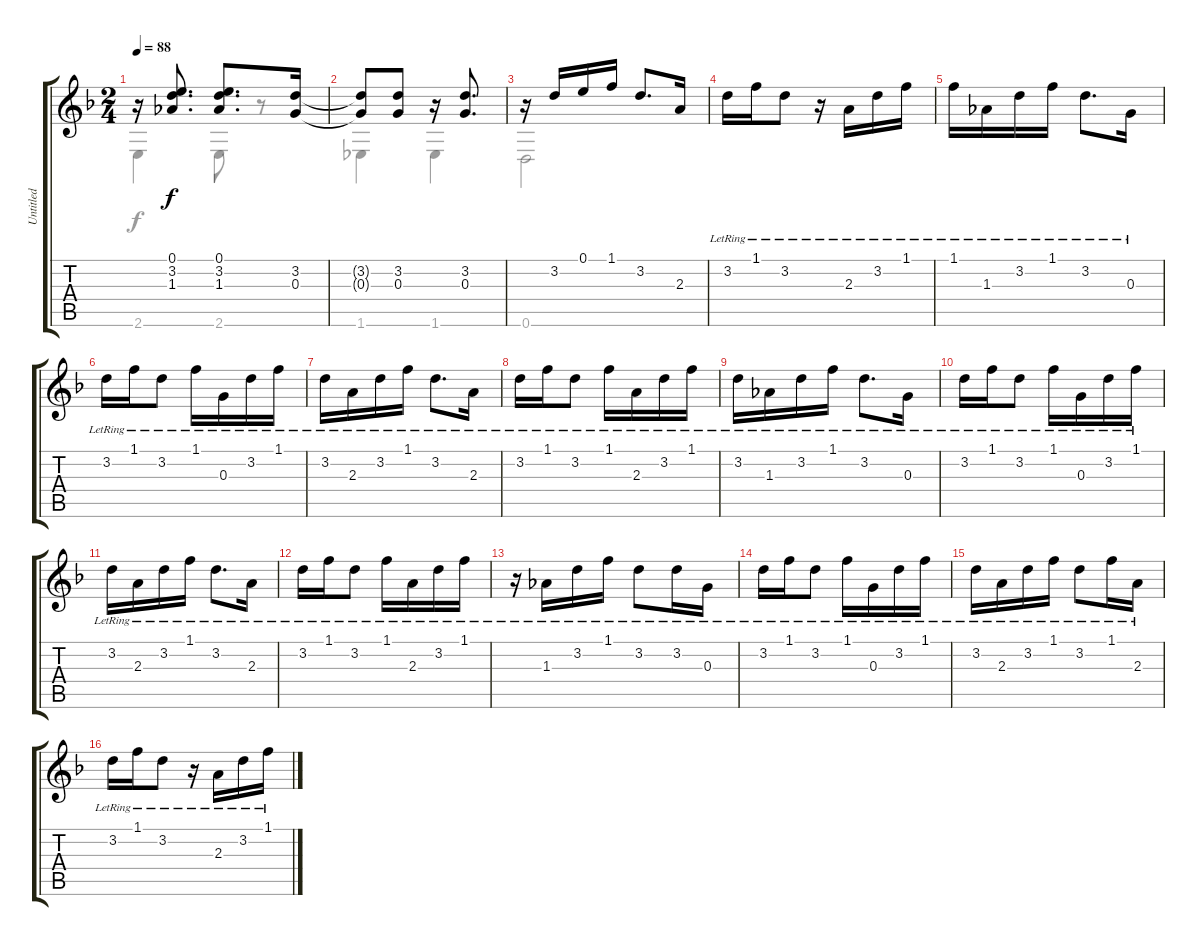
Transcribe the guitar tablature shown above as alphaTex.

\track ("Untitled" "Untitled") {instrument acousticguitarnylon}
\staff {score tabs}
\tuning (E4 B3 G3 D3 A2 D2) {hide}
\voice
\ts (2 4)
\tempo 88
\clef g2
\ks f
r.16{dy f} (0.1 3.2 1.3).8{d} (0.1 3.2 1.3).8{d} (3.2 0.3).16 |
(3.2{t} 0.3{t}).8 (3.2 0.3).8 r.16 (3.2 0.3).8{d} |
r.16 3.2.16 0.1.16 1.1.16 3.2.8{d} 2.3.16 |
3.2{lr}.16 1.1{lr}.16 3.2{lr}.8 r.16 2.3{lr}.16 3.2{lr}.16 1.1{lr}.16 |
1.1{lr}.16 1.3{lr}.16 3.2{lr}.16 1.1{lr}.16 3.2{lr}.8{d} 0.3{lr}.16 |
3.2{lr}.16 1.1{lr}.16 3.2{lr}.8 1.1{lr}.16 0.3{lr}.16 3.2{lr}.16 1.1{lr}.16 |
3.2{lr}.16 2.3{lr}.16 3.2{lr}.16 1.1{lr}.16 3.2{lr}.8{d} 2.3{lr}.16 |
3.2{lr}.16 1.1{lr}.16 3.2{lr}.8 1.1{lr}.16 2.3{lr}.16 3.2{lr}.16 1.1{lr}.16 |
3.2{lr}.16 1.3{lr}.16 3.2{lr}.16 1.1{lr}.16 3.2{lr}.8{d} 0.3{lr}.16 |
3.2{lr}.16 1.1{lr}.16 3.2{lr}.8 1.1{lr}.16 0.3{lr}.16 3.2{lr}.16 1.1{lr}.16 |
3.2{lr}.16 2.3{lr}.16 3.2{lr}.16 1.1{lr}.16 3.2{lr}.8{d} 2.3{lr}.16 |
3.2{lr}.16 1.1{lr}.16 3.2{lr}.8 1.1{lr}.16 2.3{lr}.16 3.2{lr}.16 1.1{lr}.16 |
r.16 1.3{lr}.16 3.2{lr}.16 1.1{lr}.16 3.2{lr}.8 3.2{lr}.16 0.3{lr}.16 |
3.2{lr}.16 1.1{lr}.16 3.2{lr}.8 1.1{lr}.16 0.3{lr}.16 3.2{lr}.16 1.1{lr}.16 |
3.2{lr}.16 2.3{lr}.16 3.2{lr}.16 1.1{lr}.16 3.2{lr}.8 1.1{lr}.16 2.3{lr}.16 |
3.2{lr}.16 1.1{lr}.16 3.2{lr}.8 r.16 2.3{lr}.16 3.2{lr}.16 1.1{lr}.16
\voice
\clef g2
\ottava regular
\simile none
\ks f
2.6.4{dy f} 2.6.8 r.8 |
1.6.4 1.6.4 |
0.6.2 |
|
|
|
|
|
|
|
|
|
|
|
|
